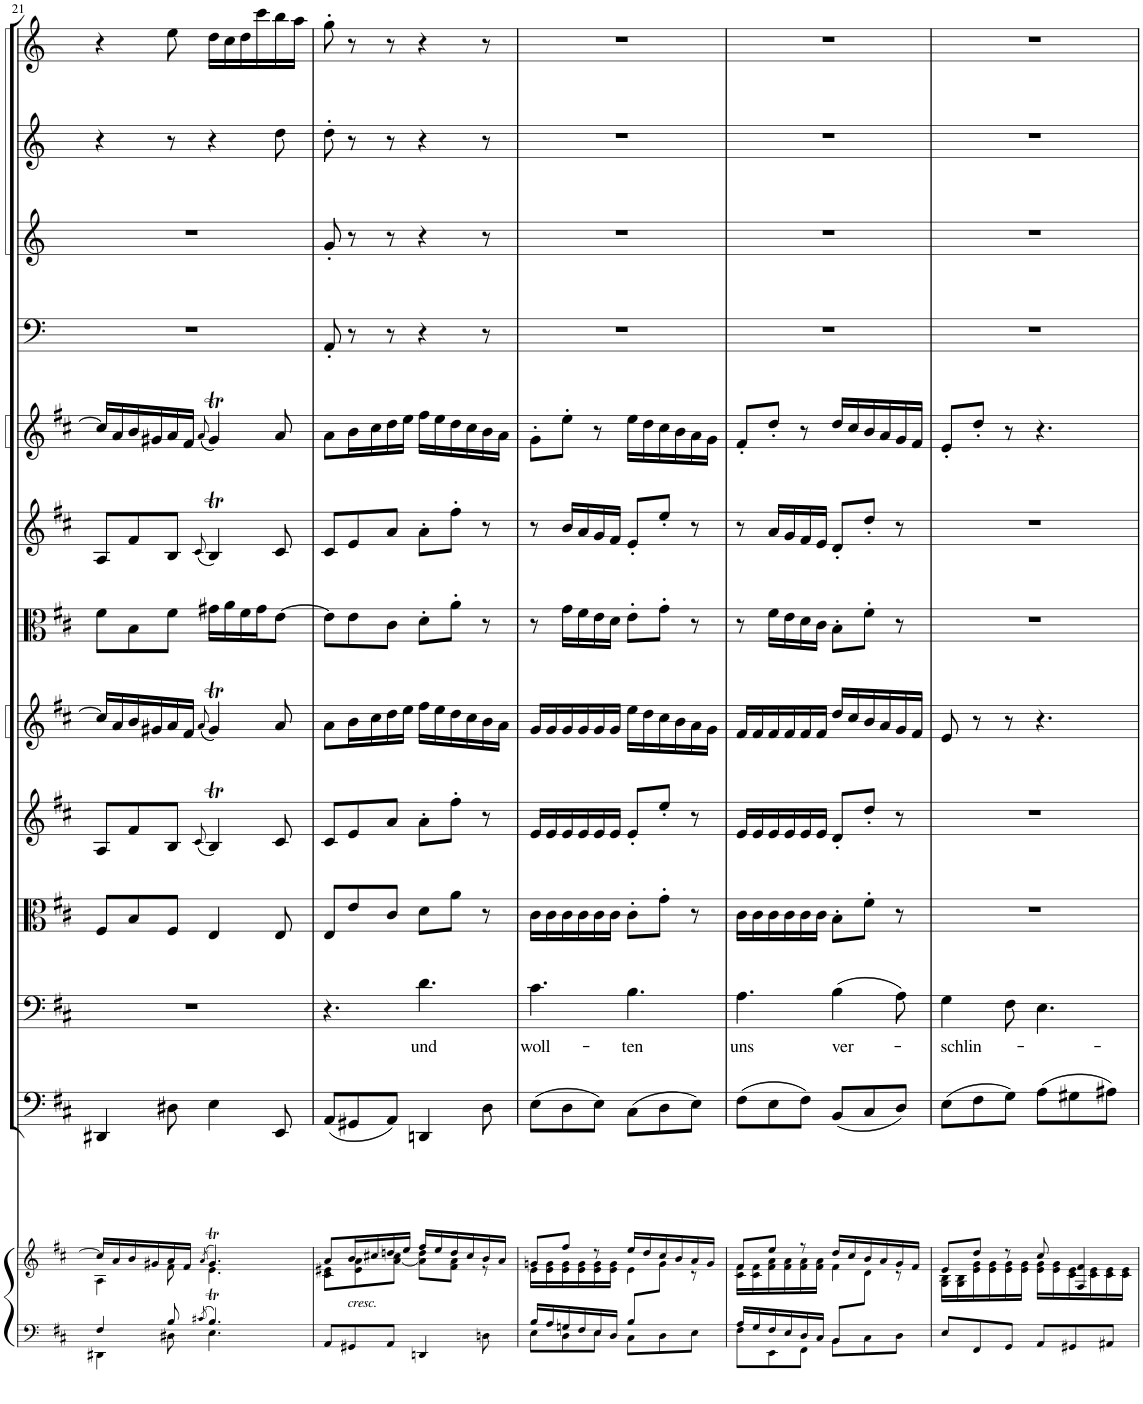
**kern	**kern	**kern	**kern	**text	**kern	**kern	**kern	**kern	**kern	**kern	**kern	**kern	**kern	**kern
*part13	*part13	*part12	*part11	*part11	*part10	*part9	*part8	*part7	*part6	*part5	*part4	*part3	*part2	*part1
*staff14	*staff13	*staff12	*staff11	*staff11	*staff10	*staff9	*staff8	*staff7	*staff6	*staff5	*staff4	*staff3	*staff2	*staff1
*I"Piano reduction	*	*I"Continuo	*I"Soprano, Alto, Tenore, Basso in unisono	*	*I"Viola	*I"Violino II	*I"Violino I	*I"Taille	*I"Oboe d'amore II	*I"Oboe d'amore I	*I"Timpani	*I"Tromba III (D)	*I"Tromba II (D)	*I"Tromba I (D)
*I'Pno	*	*	*	*	*	*	*	*	*I'Ob	*I'Ob	*I'Timp	*	*	*
!!LO:PB:g=z
*clefF4	*clefG2	*clefF4	*clefF4	*	*clefC3	*clefG2	*clefG2	*clefC3	*clefG2	*clefG2	*clefF4	*clefG2	*clefG2	*clefG2
*	*	*	*	*	*	*	*	*Trd4c7	*	*	*	*Trd-1c-2	*Trd-1c-2	*Trd-1c-2
*k[f#c#]	*k[f#c#]	*k[f#c#]	*k[f#c#]	*	*k[f#c#]	*k[f#c#]	*k[f#c#]	*k[f#c#]	*k[f#c#]	*k[f#c#]	*k[]	*k[]	*k[]	*k[]
*M6/8	*M6/8	*M6/8	*M6/8	*	*M6/8	*M6/8	*M6/8	*M6/8	*M6/8	*M6/8	*M6/8	*M6/8	*M6/8	*M6/8
=21	=21	=21	=21	=21	=21	=21	=21	=21	=21	=21	=21	=21	=21	=21
*^	*^	*	*	*	*	*	*	*	*	*	*	*	*	*
4F#/	4DD#X\	16cc/LL]	4A\	4DD#X/	2.r	.	8F#/L	8A/L	16cc/LL]	8f#\L	8A/L	16cc/LL]	2.r	2.r	4r	4r
.	.	16a/	.	.	.	.	.	.	16a/	.	.	16a/	.	.	.	.
.	.	16b/	.	.	.	.	8B/	8f#/	16b/	8B\	8f#/	16b/	.	.	.	.
.	.	16g#X/	.	.	.	.	.	.	16g#X/	.	.	16g#X/	.	.	.	.
8B/	8D#X\	16a/	8f#\	8D#X\	.	.	8F#/J	8B/J	16a/	8f#\J	8B/J	16a/	.	.	8r	8ee\
.	.	16f#/JJ	.	.	.	.	.	.	16f#/JJ	.	.	16f#/JJ	.	.	.	.
8qc#X/	.	(8qa/	.	.	.	.	.	(8qc#/	(8qa/	.	(8qc#/	(8qa/	.	.	.	.
4.BT/	4.E\	4.g#t/)	4.e\	4E\	.	.	4E/	4BT/)	4g#t/)	16g#X\LL	4BT/)	4g#t/)	.	.	4r	16dd\LL
.	.	.	.	.	.	.	.	.	.	16a\	.	.	.	.	.	16cc\
.	.	.	.	.	.	.	.	.	.	16f#\	.	.	.	.	.	16dd\
.	.	.	.	.	.	.	.	.	.	16g#\J	.	.	.	.	.	16ccc\
.	.	.	.	8EE/	.	.	8E/	8c#/	8a/	[8e\J	8c#/	8a/	.	.	8dd\	16bb\
.	.	.	.	.	.	.	.	.	.	.	.	.	.	.	.	16aa\JJ
*v	*v	*	*	*	*	*	*	*	*	*	*	*	*	*	*	*
=22	=22	=22	=22	=22	=22	=22	=22	=22	=22	=22	=22	=22	=22	=22	=22
8AA/L	8a/L	8c#\ 8e#X\L	(8AA/L	4.r	.	8E/L	8c#/L	8a\L	8e\L]	8c#/L	8a\L	8AA'/	8g'/	8dd'\	8gg'\
!	!LO:TX:b:i:t=cresc.	!	!	!	!	!	!	!	!	!	!	!	!	!	!
8GG#X/	16b/L	8e#\ 8a\	8GG#X/	.	.	8e/	8e/	16b\L	8e\	8e/	16b\L	8r	8r	8r	8r
.	16cc#X/	.	.	.	.	.	.	16cc#\	.	.	16cc#\	.	.	.	.
8AA/J	16ddn/	[8a\ 8cc#\J	8AA/J)	.	.	8c#/J	8a/J	16dd\	8c#\J	8a/J	16dd\	8r	8r	8r	8r
.	16ee/JJ	.	.	.	.	.	.	16ee\JJ	.	.	16ee\JJ	.	.	.	.
!	!	!	!	!	!LO:LY:b	!	!	!	!	!	!	!	!	!	!
4DDn/	16ff#/LL	8a\] 8dd\L	4DDn/	4.d\	und	8d\L	8a'\L	16ff#\LL	8d'\L	8a'\L	16ff#\LL	4r	4r	4r	4r
.	16ee/	.	.	.	.	.	.	16ee\	.	.	16ee\	.	.	.	.
.	16dd/	8f#\ 8a\J	.	.	.	8a\J	8ff#'\J	16dd\	8a'\J	8ff#'\J	16dd\	.	.	.	.
.	16cc#/	.	.	.	.	.	.	16cc#\	.	.	16cc#\	.	.	.	.
8Dn\	16b/	8r	8D\	.	.	8r	8r	16b\	8r	8r	16b\	8r	8r	8r	8r
.	16a/JJ	.	.	.	.	.	.	16a\JJ	.	.	16a\JJ	.	.	.	.
=23	=23	=23	=23	=23	=23	=23	=23	=23	=23	=23	=23	=23	=23	=23	=23
*^	*	*^	*	*	*	*	*	*	*	*	*	*	*	*	*
!	!	!	!	!	!	!	!LO:LY:b	!	!	!	!	!	!	!	!	!	!
16B/LL	8E\L	8gn/L	16e\LL	2ryy	(8E\L	4.c#\	woll-	16c#\LL	16e/LL	16g/LL	8r	8r	8g'\L	2.r	2.r	2.r	2.r
16A/	.	.	16e\ 16g\	.	.	.	.	16c#\	16e/	16g/	.	.	.	.	.	.	.
16Gn/	8D\	8ff#/J	16e\ 16g\	.	8D\	.	.	16c#\	16e/	16g/	16g\LL	16b/LL	8ee'\J	.	.	.	.
16F#/	.	.	16e\ 16g\	.	.	.	.	16c#\	16e/	16g/	16f#\	16a/	.	.	.	.	.
16E/	8E\J	8r	16e\ 16g\	.	8E\J)	.	.	16c#\	16e/	16g/	16e\	16g/	8r	.	.	.	.
16D/JJ	.	.	16e\ 16g\JJ	.	.	.	.	16c#\JJ	16e/JJ	16g/JJ	16d\JJ	16f#/JJ	.	.	.	.	.
!	!	!	!	!	!	!	!LO:LY:b	!	!	!	!	!	!	!	!	!	!
8B/L	8C#\L	16ee/LL	4e\	.	(8C#\L	4.B\	ten	8c#'\L	8e'/L	16ee\LL	8e'\L	8e'/L	16ee\LL	.	.	.	.
.	.	16dd/	.	.	.	.	.	.	.	16dd\	.	.	16dd\	.	.	.	.
8ryy	8D\	16cc#/	.	8g\J	8D\	.	.	8g'\J	8ee'/J	16cc#\	8g'\J	8ee'/J	16cc#\	.	.	.	.
.	.	16b/	.	.	.	.	.	.	.	16b\	.	.	16b\	.	.	.	.
8ryy	8E\J	16a/	8r	8ryy	8E\J)	.	.	8r	8r	16a\	8r	8r	16a\	.	.	.	.
.	.	16g/JJ	.	.	.	.	.	.	.	16g\JJ	.	.	16g\JJ	.	.	.	.
=24	=24	=24	=24	=24	=24	=24	=24	=24	=24	=24	=24	=24	=24	=24	=24	=24	=24
!	!	!	!	!	!	!	!LO:LY:b	!	!	!	!	!	!	!	!	!	!
16A/LL	8F#\L	8f#/L	16c#\ 16f#\LL	2ryy	(8F#\L	4.A\	uns	16c#\LL	16e/LL	16f#/LL	8r	8r	8f#'/L	2.r	2.r	2.r	2.r
16G/	.	.	16c#\ 16f#\	.	.	.	.	16c#\	16e/	16f#/	.	.	.	.	.	.	.
16F#/	8EE\	8ee/J	16f#\ 16a\	.	8E\	.	.	16c#\	16e/	16f#/	16f#\LL	16a/LL	8dd'/J	.	.	.	.
16E/	.	.	16f#\ 16a\	.	.	.	.	16c#\	16e/	16f#/	16e\	16g/	.	.	.	.	.
16D/	8FF#\J	8r	16f#\ 16a\	.	8F#\J)	.	.	16c#\	16e/	16f#/	16d\	16f#/	8r	.	.	.	.
16C#/JJ	.	.	16f#\ 16a\JJ	.	.	.	.	16c#\JJ	16e/JJ	16f#/JJ	16c#\JJ	16e/JJ	.	.	.	.	.
!	!	!	!	!	!	!	!LO:LY:b	!	!	!	!	!	!	!	!	!	!
8BB/L	8BB\L	16dd/LL	4f#\	.	(8BB/L	(4B\	ver-	8B'\L	8d'/L	16dd/LL	8B'\L	8d'/L	16dd/LL	.	.	.	.
.	.	16cc#/	.	.	.	.	.	.	.	16cc#/	.	.	16cc#/	.	.	.	.
8ryy	8C#\	16b/	.	8d\J	8C#/	.	.	8f#'\J	8dd'/J	16b/	8f#'\J	8dd'/J	16b/	.	.	.	.
.	.	16a/	.	.	.	.	.	.	.	16a/	.	.	16a/	.	.	.	.
8ryy	8D\J	16g/	8r	8ryy	8D/J)	8A\)	.	8r	8r	16g/	8r	8r	16g/	.	.	.	.
.	.	16f#/JJ	.	.	.	.	.	.	.	16f#/JJ	.	.	16f#/JJ	.	.	.	.
*v	*v	*	*	*	*	*	*	*	*	*	*	*	*	*	*	*	*
*	*	*v	*v	*	*	*	*	*	*	*	*	*	*	*	*	*
=25	=25	=25	=25	=25	=25	=25	=25	=25	=25	=25	=25	=25	=25	=25	=25
!	!	!	!	!	!LO:LY:b	!	!	!	!	!	!	!	!	!	!
8E/L	8e/L	16G\ 16B\LL	(8E\L	4G\	-schlin-	2.r	2.r	8e/	2.r	2.r	8e'/L	2.r	2.r	2.r	2.r
.	.	16G\ 16B\	.	.	.	.	.	.	.	.	.	.	.	.	.
8FF#/	8dd/J	16e\ 16g\	8F#\	.	.	.	.	8r	.	.	8dd'/J	.	.	.	.
.	.	16e\ 16g\	.	.	.	.	.	.	.	.	.	.	.	.	.
8GG/J	8r	16e\ 16g\	8G\J)	8F#\	.	.	.	8r	.	.	8r	.	.	.	.
.	.	16e\ 16g\JJ	.	.	.	.	.	.	.	.	.	.	.	.	.
8AA/L	8cc#/	16e\ 16g\LL	(8A\L	4.E\	.	.	.	4.r	.	.	4.r	.	.	.	.
.	.	16e\ 16g\	.	.	.	.	.	.	.	.	.	.	.	.	.
8GG#X/	4F#/ 4f#/	16c#\ 16e\	8G#X\	.	.	.	.	.	.	.	.	.	.	.	.
.	.	16c#\ 16e\	.	.	.	.	.	.	.	.	.	.	.	.	.
8AA#X/J	.	16c#\ 16e\	8A#X\J)	.	.	.	.	.	.	.	.	.	.	.	.
.	.	16c#\ 16e\JJ	.	.	.	.	.	.	.	.	.	.	.	.	.
*	*v	*v	*	*	*	*	*	*	*	*	*	*	*	*	*
=	=	=	=	=	=	=	=	=	=	=	=	=	=	=
*-	*-	*-	*-	*-	*-	*-	*-	*-	*-	*-	*-	*-	*-	*-
